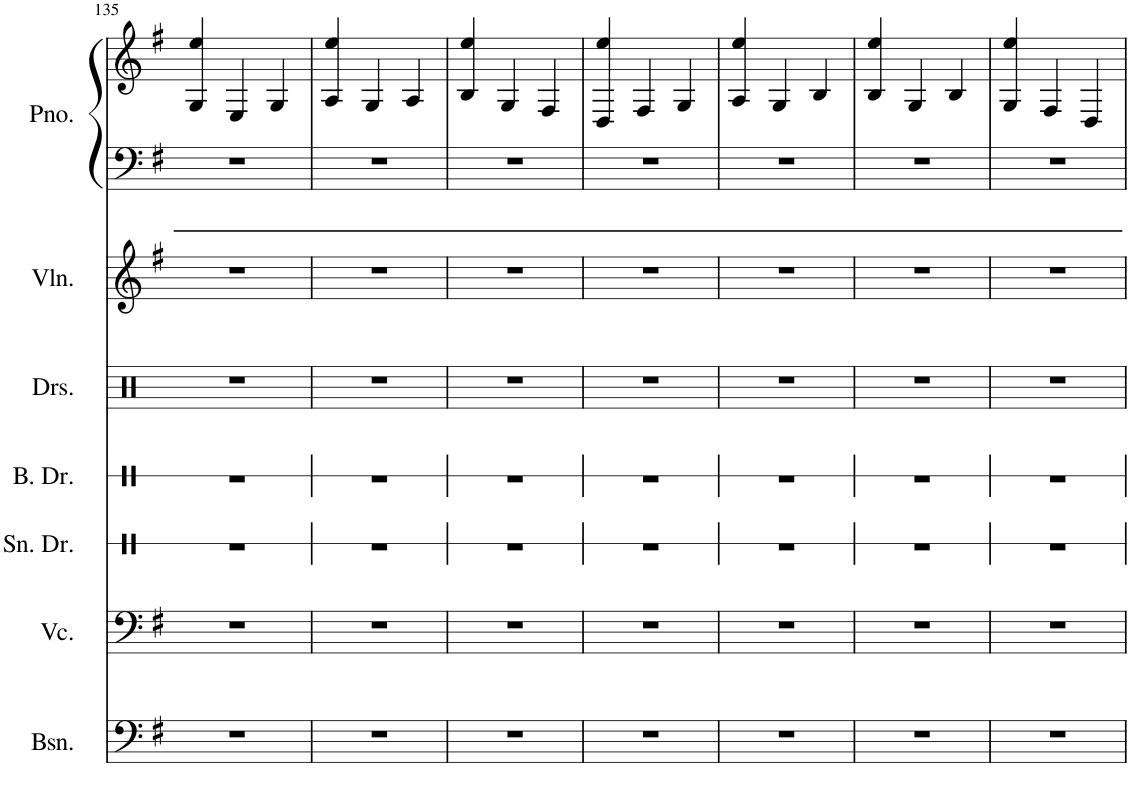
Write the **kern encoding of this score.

**kern	**kern	**kern	**kern	**kern	**kern	**kern	**kern
*part7	*part6	*part5	*part4	*part3	*part2	*part1	*part1
*staff8	*staff7	*staff6	*staff5	*staff4	*staff3	*staff2	*staff1
*I"Bassoon	*I"Violoncello	*I"Snare Drum	*I"Bass Drum	*I"Drumset	*I"Violin	*I"Piano	*
*I'Bsn.	*I'Vc.	*I'Sn. Dr.	*I'B. Dr.	*I'Drs.	*I'Vln.	*I'Pno.	*
!!LO:PB:g=z
*clefF4	*clefF4	*clefX	*clefX	*clefX	*clefG2	*clefF4	*clefG2
*k[f#]	*k[f#]	*k[]	*k[]	*k[]	*k[f#]	*k[f#]	*k[f#]
*M3/4	*M3/4	*M3/4	*M3/4	*M3/4	*M3/4	*M3/4	*M3/4
=135	=135	=135	=135	=135	=135	=135	=135
2.r	2.r	2.r	2.r	2.r	2.r	2.r	4G/ 4ee/
.	.	.	.	.	.	.	4E/
.	.	.	.	.	.	.	4G/
=136	=136	=136	=136	=136	=136	=136	=136
2.r	2.r	2.r	2.r	2.r	2.r	2.r	4A/ 4ee/
.	.	.	.	.	.	.	4G/
.	.	.	.	.	.	.	4A/
=137	=137	=137	=137	=137	=137	=137	=137
2.r	2.r	2.r	2.r	2.r	2.r	2.r	4B/ 4ee/
.	.	.	.	.	.	.	4G/
.	.	.	.	.	.	.	4F#/
=138	=138	=138	=138	=138	=138	=138	=138
2.r	2.r	2.r	2.r	2.r	2.r	2.r	4D/ 4ee/
.	.	.	.	.	.	.	4F#/
.	.	.	.	.	.	.	4G/
=139	=139	=139	=139	=139	=139	=139	=139
2.r	2.r	2.r	2.r	2.r	2.r	2.r	4A/ 4ee/
.	.	.	.	.	.	.	4G/
.	.	.	.	.	.	.	4B/
=140	=140	=140	=140	=140	=140	=140	=140
2.r	2.r	2.r	2.r	2.r	2.r	2.r	4B/ 4ee/
.	.	.	.	.	.	.	4G/
.	.	.	.	.	.	.	4B/
=141	=141	=141	=141	=141	=141	=141	=141
2.r	2.r	2.r	2.r	2.r	2.r	2.r	4G/ 4ee/
.	.	.	.	.	.	.	4F#/
.	.	.	.	.	.	.	4D/
=	=	=	=	=	=	=	=
*-	*-	*-	*-	*-	*-	*-	*-
